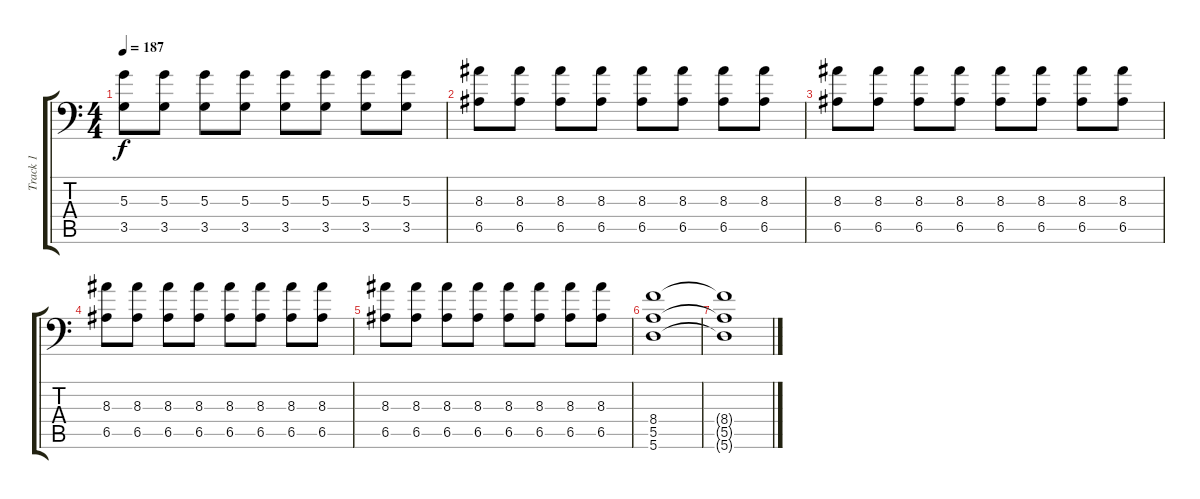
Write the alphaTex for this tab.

\track ("Track 1" "Track 1") {instrument distortionguitar}
\staff {score tabs}
\tuning (B3 Gb3 D3 A2 E2 A1) {hide}
\ts (4 4)
\tempo 187
\clef f4
\ks c
(5.3 3.5).8{dy f} (5.3 3.5).8 (5.3 3.5).8 (5.3 3.5).8 (5.3 3.5).8 (5.3 3.5).8 (5.3 3.5).8 (5.3 3.5).8 |
(8.3 6.5).8 (8.3 6.5).8 (8.3 6.5).8 (8.3 6.5).8 (8.3 6.5).8 (8.3 6.5).8 (8.3 6.5).8 (8.3 6.5).8 |
(8.3 6.5).8 (8.3 6.5).8 (8.3 6.5).8 (8.3 6.5).8 (8.3 6.5).8 (8.3 6.5).8 (8.3 6.5).8 (8.3 6.5).8 |
(8.3 6.5).8 (8.3 6.5).8 (8.3 6.5).8 (8.3 6.5).8 (8.3 6.5).8 (8.3 6.5).8 (8.3 6.5).8 (8.3 6.5).8 |
(8.3 6.5).8 (8.3 6.5).8 (8.3 6.5).8 (8.3 6.5).8 (8.3 6.5).8 (8.3 6.5).8 (8.3 6.5).8 (8.3 6.5).8 |
(8.4 5.5 5.6).1 |
(8.4{t} 5.5{t} 5.6{t}).1
